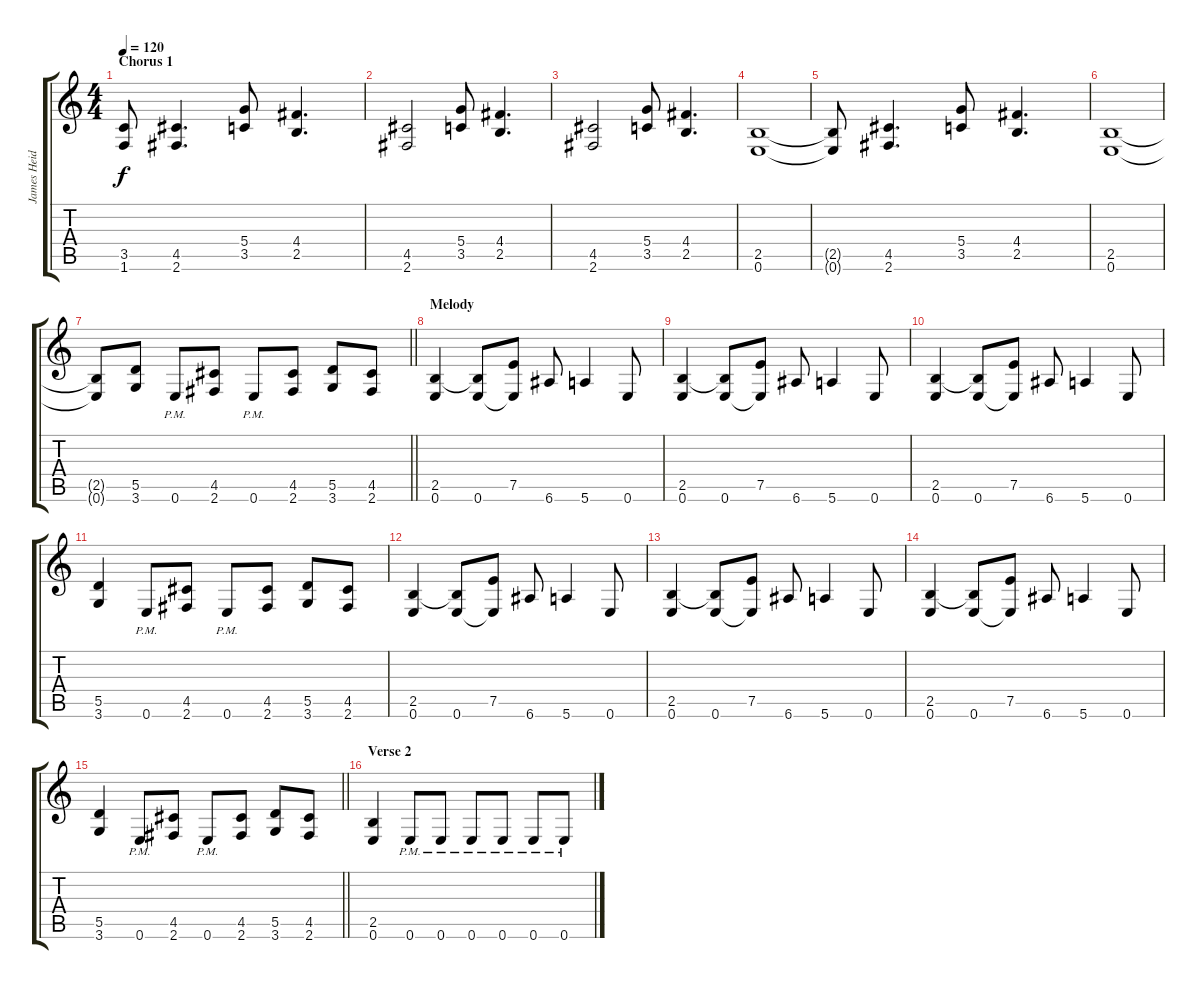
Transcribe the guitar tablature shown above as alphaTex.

\track ("James Heidfield" "James Heid") {instrument distortionguitar}
\staff {score tabs}
\tuning (E4 B3 G3 D3 A2 E2) {hide}
\ts (4 4)
\section ("" "Chorus 1")
\tempo 120
\clef g2
\ks c
(3.5 1.6).8{dy f} (4.5 2.6).4{d} (5.4 3.5).8 (4.4 2.5).4{d} |
(4.5 2.6).2 (5.4 3.5).8 (4.4 2.5).4{d} |
(4.5 2.6).2 (5.4 3.5).8 (4.4 2.5).4{d} |
(2.5 0.6).1 |
(2.5{t} 0.6{t}).8 (4.5 2.6).4{d} (5.4 3.5).8 (4.4 2.5).4{d} |
(2.5 0.6).1 |
\barLineRight lightlight
(2.5{t} 0.6{t}).8 (5.5 3.6).8 0.6{pm}.8 (4.5 2.6).8 0.6{pm}.8 (4.5 2.6).8 (5.5 3.6).8 (4.5 2.6).8 |
\section ("" "Melody")
(2.5 0.6).4 (2.5{t} 0.6).8 (7.5 0.6{t}).8 6.6.8 5.6.4 0.6.8 |
(2.5 0.6).4 (2.5{t} 0.6).8 (7.5 0.6{t}).8 6.6.8 5.6.4 0.6.8 |
(2.5 0.6).4 (2.5{t} 0.6).8 (7.5 0.6{t}).8 6.6.8 5.6.4 0.6.8 |
(5.5 3.6).4 0.6{pm}.8 (4.5 2.6).8 0.6{pm}.8 (4.5 2.6).8 (5.5 3.6).8 (4.5 2.6).8 |
(2.5 0.6).4 (2.5{t} 0.6).8 (7.5 0.6{t}).8 6.6.8 5.6.4 0.6.8 |
(2.5 0.6).4 (2.5{t} 0.6).8 (7.5 0.6{t}).8 6.6.8 5.6.4 0.6.8 |
(2.5 0.6).4 (2.5{t} 0.6).8 (7.5 0.6{t}).8 6.6.8 5.6.4 0.6.8 |
\barLineRight lightlight
(5.5 3.6).4 0.6{pm}.8 (4.5 2.6).8 0.6{pm}.8 (4.5 2.6).8 (5.5 3.6).8 (4.5 2.6).8 |
\section ("" "Verse 2")
(2.5 0.6).4 0.6{pm}.8 0.6{pm}.8 0.6{pm}.8 0.6{pm}.8 0.6{pm}.8 0.6{pm}.8
